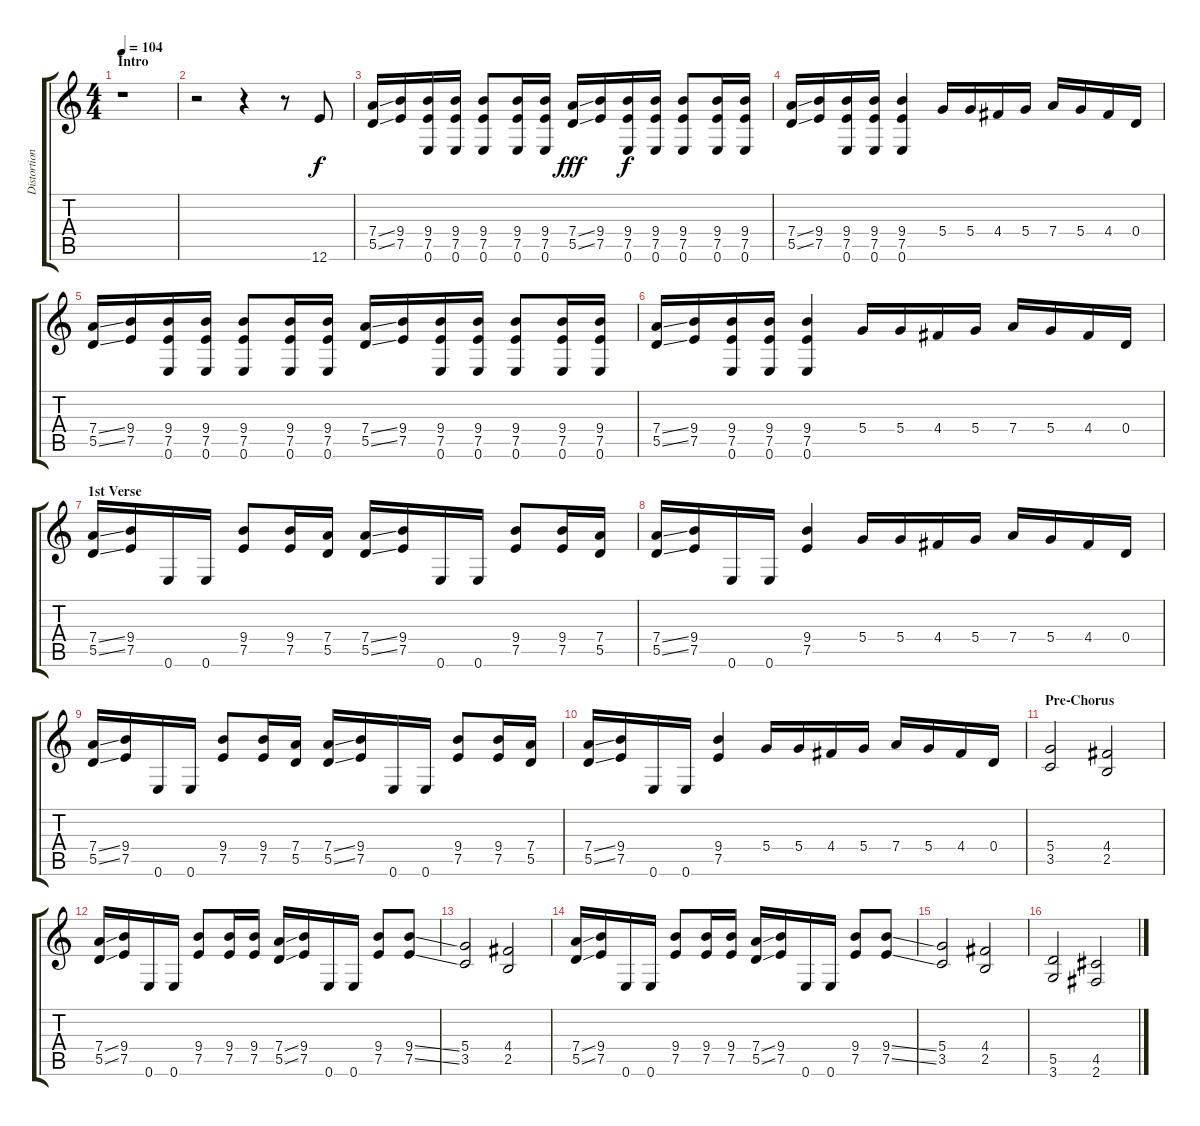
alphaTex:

\track ("Distortion Rythem Guitar 2" "Distortion") {instrument distortionguitar}
\staff {score tabs}
\tuning (E4 B3 G3 D3 A2 E2) {hide}
\ts (4 4)
\section ("" "Intro")
\tempo 104
\clef g2
\ks c
r.1{dy f instrument distortionguitar} |
r.2 r.4 r.8 12.6.8 |
(7.4{ss} 5.5{ss}).16 (9.4 7.5).16 (9.4 7.5 0.6).16 (9.4 7.5 0.6).16 (9.4 7.5 0.6).8 (9.4 7.5 0.6).16 (9.4 7.5 0.6).16 (7.4{ss} 5.5{ss}).16{dy fff} (9.4 7.5).16 (9.4 7.5 0.6).16{dy f} (9.4 7.5 0.6).16 (9.4 7.5 0.6).8 (9.4 7.5 0.6).16 (9.4 7.5 0.6).16 |
(7.4{ss} 5.5{ss}).16 (9.4 7.5).16 (9.4 7.5 0.6).16 (9.4 7.5 0.6).16 (9.4 7.5 0.6).4 5.4.16 5.4.16 4.4.16 5.4.16 7.4.16 5.4.16 4.4.16 0.4.16 |
(7.4{ss} 5.5{ss}).16 (9.4 7.5).16 (9.4 7.5 0.6).16 (9.4 7.5 0.6).16 (9.4 7.5 0.6).8 (9.4 7.5 0.6).16 (9.4 7.5 0.6).16 (7.4{ss} 5.5{ss}).16 (9.4 7.5).16 (9.4 7.5 0.6).16 (9.4 7.5 0.6).16 (9.4 7.5 0.6).8 (9.4 7.5 0.6).16 (9.4 7.5 0.6).16 |
(7.4{ss} 5.5{ss}).16 (9.4 7.5).16 (9.4 7.5 0.6).16 (9.4 7.5 0.6).16 (9.4 7.5 0.6).4 5.4.16 5.4.16 4.4.16 5.4.16 7.4.16 5.4.16 4.4.16 0.4.16 |
\section ("" "1st Verse")
(7.4{ss} 5.5{ss}).16{volume 14} (9.4 7.5).16 0.6.16 0.6.16 (9.4 7.5).8 (9.4 7.5).16 (7.4 5.5).16 (7.4{ss} 5.5{ss}).16 (9.4 7.5).16 0.6.16 0.6.16 (9.4 7.5).8 (9.4 7.5).16 (7.4 5.5).16 |
(7.4{ss} 5.5{ss}).16 (9.4 7.5).16 0.6.16 0.6.16 (9.4 7.5).4 5.4.16 5.4.16 4.4.16 5.4.16 7.4.16 5.4.16 4.4.16 0.4.16 |
(7.4{ss} 5.5{ss}).16 (9.4 7.5).16 0.6.16 0.6.16 (9.4 7.5).8 (9.4 7.5).16 (7.4 5.5).16 (7.4{ss} 5.5{ss}).16 (9.4 7.5).16 0.6.16 0.6.16 (9.4 7.5).8 (9.4 7.5).16 (7.4 5.5).16 |
(7.4{ss} 5.5{ss}).16 (9.4 7.5).16 0.6.16 0.6.16 (9.4 7.5).4 5.4.16 5.4.16 4.4.16 5.4.16 7.4.16 5.4.16 4.4.16 0.4.16 |
\section ("" "Pre-Chorus")
(5.4 3.5).2{volume 12} (4.4 2.5).2 |
(7.4{ss} 5.5{ss}).16 (9.4 7.5).16 0.6.16 0.6.16 (9.4 7.5).8 (9.4 7.5).16 (9.4 7.5).16 (7.4{ss} 5.5{ss}).16 (9.4 7.5).16 0.6.16 0.6.16 (9.4 7.5).8 (9.4{ss} 7.5{ss}).8 |
(5.4 3.5).2 (4.4 2.5).2 |
(7.4{ss} 5.5{ss}).16 (9.4 7.5).16 0.6.16 0.6.16 (9.4 7.5).8 (9.4 7.5).16 (9.4 7.5).16 (7.4{ss} 5.5{ss}).16 (9.4 7.5).16 0.6.16 0.6.16 (9.4 7.5).8 (9.4{ss} 7.5{ss}).8 |
(5.4 3.5).2 (4.4 2.5).2 |
(5.5 3.6).2 (4.5 2.6).2
